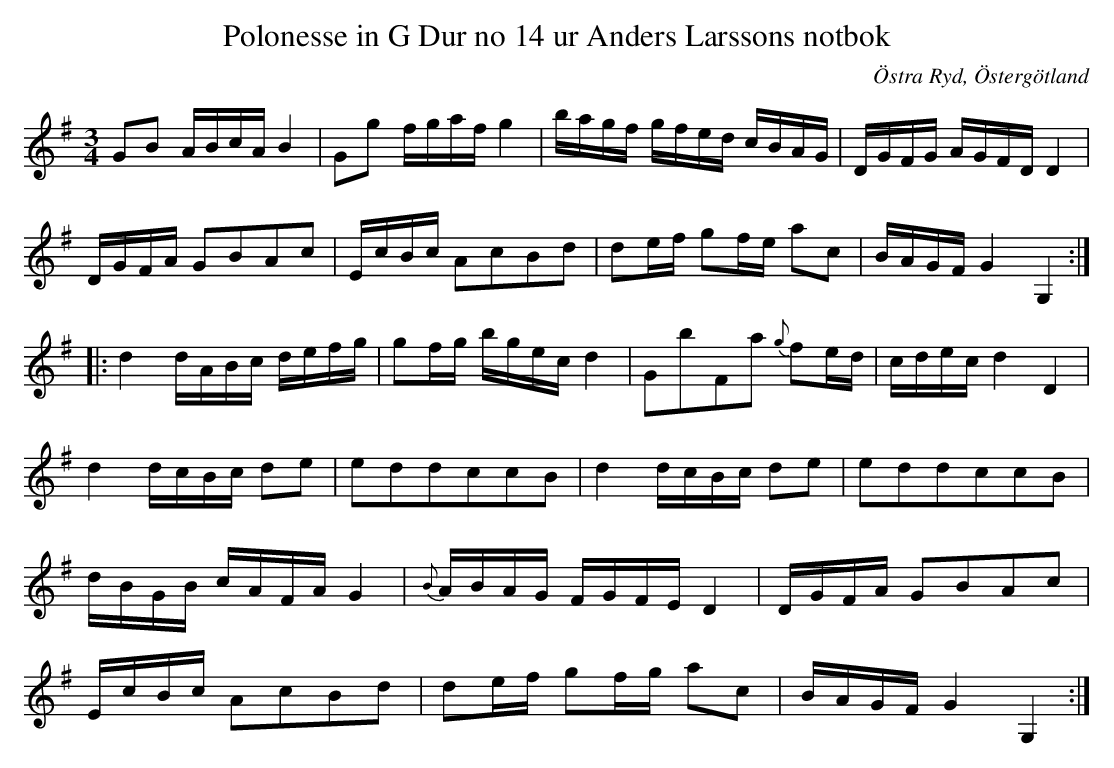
X:1
T:Polonesse in G Dur no 14 ur Anders Larssons notbok
O:Östra Ryd, Östergötland
M:3/4
L:1/16
K:G
G2B2 ABcA B4|G2g2 fgaf g4|bagf gfed cBAG|DGFG AGFD D4|
DGFA G2B2A2c2|EcBc A2c2B2d2|d2ef g2fe a2c2|BAGF G4 G,4:|
|:d4 dABc defg|g2fg bgec d4|G2b2F2a2 {g}f2ed|cdec d4 D4|
d4 dcBc d2e2|e2d2d2c2c2B2|d4 dcBc d2e2|e2d2d2c2c2B2|
dBGB cAFA G4|{B}ABAG FGFE D4|DGFA G2B2A2c2|
EcBc A2c2B2d2|d2ef g2fg a2c2|BAGF G4 G,4:|
